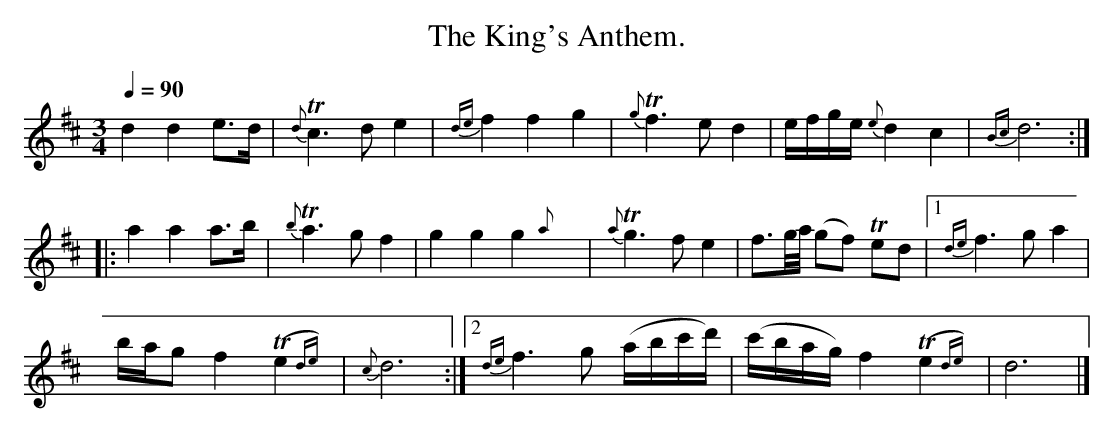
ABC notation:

X:1
T:The King's Anthem.
M:3/4
L:1/8
Q:1/4=90
K:D
     d2           d2   e>d    |    {d}Tc3  d  e2         |\
{de}f2          f2   g2     |    {g}Tf3  e  d2         |\
     e/f/g/e/ {e}d2  c2     |    {Bc}d6               ::
     a2           a2   a>b    |    {b}Ta3  g  f2         |\
     g2           g2   g2{a}y |    {a}Tg3  f  e2         |\
     f3/g//a//   (gf) Ted     |[1 {de}f3 g  a2         |
     b/a/g        f2 (Te2{de})|     {c}d6               :|\
                               [2 {de}f3 g (a/b/c'/d'/)|\
    (c'/b/a/g/)   f2 (Te2{de})|        d6               |]
